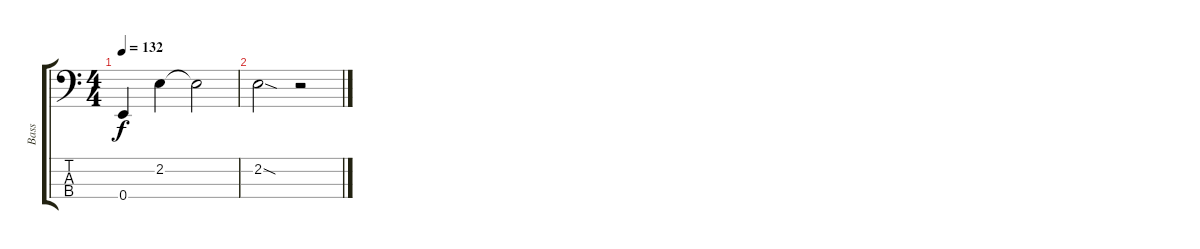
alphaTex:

\track ("Bass" "Bass") {instrument electricbassfinger}
\staff {score tabs}
\tuning (G2 D2 A1 E1) {hide}
\ts (4 4)
\tempo 132
\clef f4
\ks c
0.4.4{dy f} 2.2.4 2.2{t}.2 |
2.2{sod}.2 r.2
